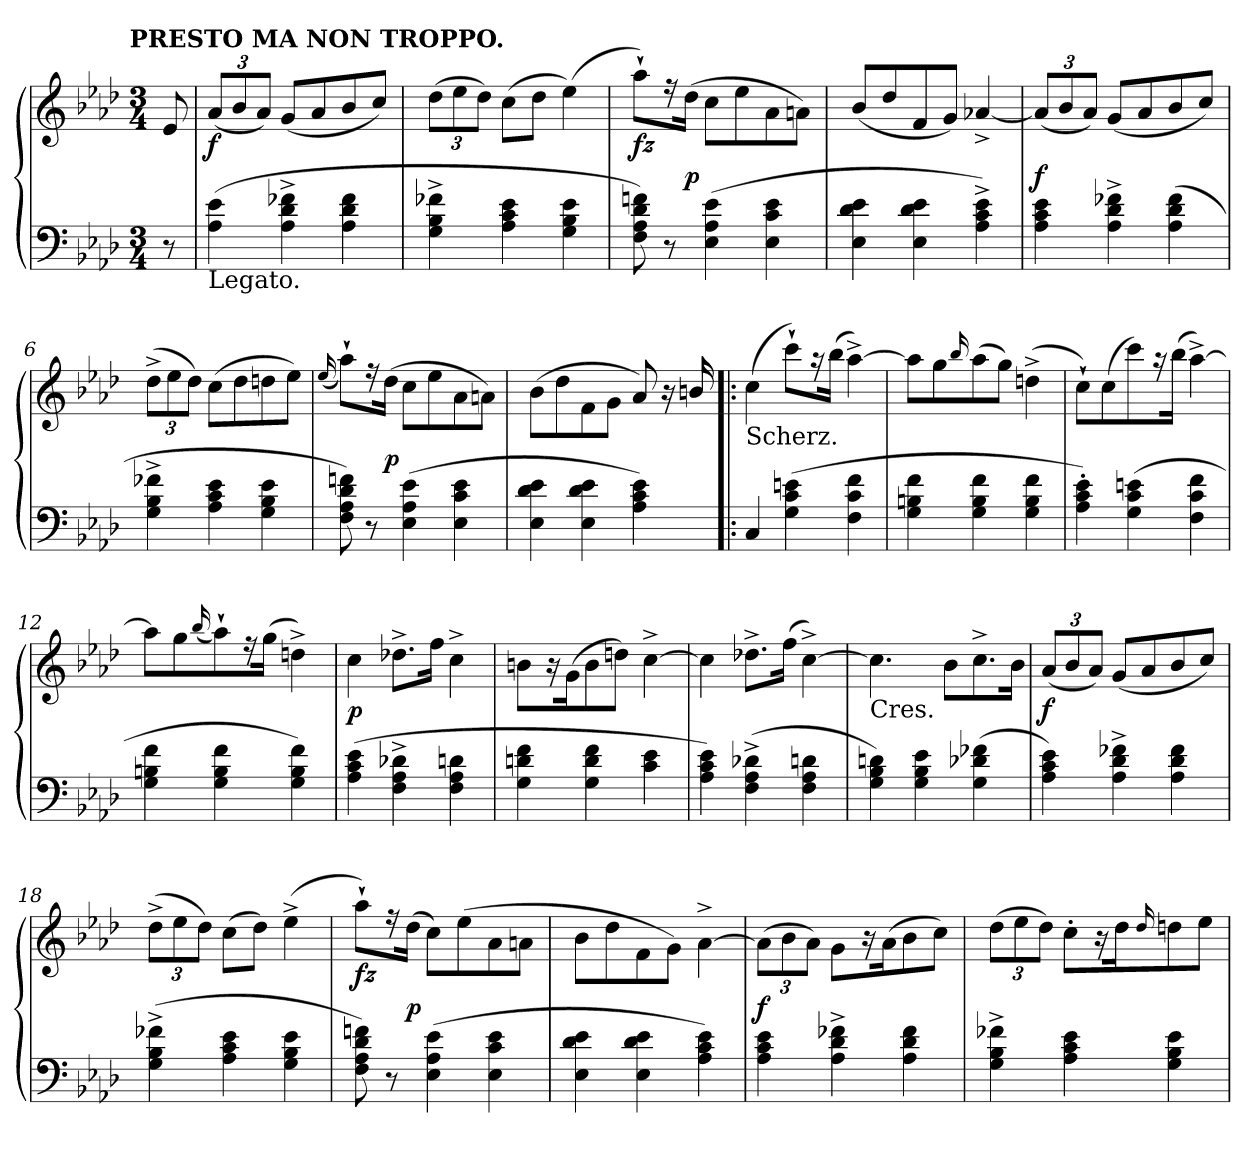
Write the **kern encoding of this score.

**kern	**kern	**dynam
*part1	*part1	*part1
*staff2	*staff1	*staff1/2
*clefF4	*clefG2	*
*k[b-e-a-d-]	*k[b-e-a-d-]	*
*A-:	*A-:	*
!!LO:TX:omd:t=PRESTO MA NON TROPPO.
*M3/4	*M3/4	*
*MM189	*MM189	*
=	=	=
8r	8e-	.
=1	=1	=1
*	*Xbrackettup	*
!LO:TX:b:t=Legato.	!	!
(4e- 4A-	(12a-L	f
.	12b-	.
.	12a-J)	.
4f-X^< 4d-^< 4A-^<	(8gL	.
.	8a-	.
4f- 4d- 4A-	8b-	.
.	8ccJ)	.
=2	=2	=2
4f-X^< 4B-^< 4G^<	(12dd-L	.
.	12ee-	.
.	12dd-J)	.
4e- 4c 4A-	(8ccL	.
.	8dd-J	.
4e- 4B- 4G	(4ee-)	.
=3	=3	=3
8fn 8d- 8A- 8F)	8aa-`L)	fz
8r	16r	.
.	(16dd-Jk	p
(4e- 4A- 4E-	8ccL	.
.	8ee-	.
4e- 4c 4E-	8a-	.
.	8anJ)	.
=4	=4	=4
4e- 4d- 4E-	(<8b-L	.
.	8dd-	.
4e- 4d- 4E-	8f	.
.	8gJ)	.
4e-^ 4c^ 4A-^)	[4a-X^>	.
=5	=5	=5
4e- 4c 4A-	(<12a-L]	f
.	12b-	.
.	12a-J)	.
4f-X^< 4d-^< 4A-^<	(8gL	.
.	8a-	.
(4f- 4d- 4A-	8b-	.
.	8ccJ)	.
=6	=6	=6
4f-X^< 4B-^< 4G^<	(>12dd-^<L	.
.	12ee-	.
.	12dd-J)	.
4e- 4c 4A-	(8ccL	.
.	8dd-	.
4e- 4B- 4G	8ddn	.
.	8ee-J)	.
=7	=7	=7
.	(<16qqee-/	.
8fn 8d- 8A- 8F)	8aa-`L)	.
8r	16r	.
.	(16dd-Jk	p
(4e- 4A- 4E-	8ccL	.
.	8ee-	.
4e- 4c 4E-	8a-	.
.	8anJ)	.
=8	=8	=8
4e- 4d- 4E-	(8b-\L	.
.	8dd-	.
4e- 4d- 4E-	8f	.
.	8gJ	.
4e- 4c 4A-)	8a-)	.
.	16r	.
.	16bn/	.
=9!|:	=9!|:	=9!|:
!	!LO:TX:b:t=Scherz.	!
4C	(>4cc	.
(4en 4c 4G	8ccc`L)	.
.	16r	.
.	(16bb-Jk	.
4f 4c 4F	[4aa-^<)	.
=10	=10	=10
4f 4Bn 4G	8aa-L]	.
.	8gg	.
.	16qqbb-/	.
4f 4B 4G	(>8aa-	.
.	8ggJ)	.
4f 4B 4G	(4ddn^	.
=11	=11	=11
4e-' 4c' 4A-')	8cc`L)	.
.	(>8cc	.
(4en 4c 4G	8ccc)	.
.	16r	.
.	(16bb-Jk	.
4f 4c 4F	[4aa-^<)	.
=12	=12	=12
4f 4Bn 4G	8aa-L]	.
.	8gg	.
.	(<16qqbb-/	.
4f 4B 4G	8aa-`)	.
.	16r	.
.	(>16ggJk	.
4f 4B 4G)	4ddn^<)	.
=13	=13	=13
(>4e- 4c 4A-	4cc	p
4d-X^< 4A-^< 4F^<	8.dd-X^L	.
.	16ffJk	.
4dn 4A- 4F	4cc^<	.
=14	=14	=14
4f 4dn 4G	8bn\L	.
.	16r	.
.	(16gk	.
4f 4d 4G	8b	.
.	8ddnJ)	.
4e- 4c	[4cc^	.
=15	=15	=15
4e- 4c 4A-)	4cc]	.
(4d-X^< 4A-^< 4F^<	8.dd-X^L	.
.	(>16ffJk	.
4dn 4A- 4F	[4cc^)	.
=16	=16	=16
!	!LO:TX:c:t=Cres.	!
4dn 4B- 4G)	4.cc]	.
4e- 4B- 4G	.	.
.	8b-L	.
(4f-X 4d-X 4G	8.cc^	.
.	16b-Jk	.
=17	=17	=17
4e- 4c 4A-)	(12a-L	f
.	12b-	.
.	12a-J)	.
4f-X^< 4d-^< 4A-^<	(8gL	.
.	8a-	.
4f- 4d- 4A-	8b-	.
.	8ccJ)	.
=18	=18	=18
(4f-X^< 4B-^< 4G^<	(12dd-^<L	.
.	12ee-	.
.	12dd-J)	.
4e- 4c 4A-	(>8ccL	.
.	8dd-J)	.
4e- 4B- 4G	(4ee-^<	.
=19	=19	=19
8fn 8d- 8A- 8F)	8aa-`L)	fz
8r	16r	.
.	(>16dd-Jk	p
(4e- 4A- 4E-	8ccL)	.
.	(8ee-	.
4e- 4c 4E-	8a-	.
.	8anJ	.
=20	=20	=20
4e- 4d- 4E-	8b-\L	.
.	8dd-	.
4e- 4d- 4E-	8f	.
.	8gJ)	.
4e- 4c 4A-)	[4a-^>\	.
=21	=21	=21
4e- 4c 4A-	(>12a-\L]	f
.	12b-	.
.	12a-J)	.
4f-X^< 4d-^< 4A-^<	8g\L	.
.	16r	.
.	(16a-k	.
4f- 4d- 4A-	8b-	.
.	8ccJ)	.
=22	=22	=22
4f-X^< 4B-^< 4G^<	(>12dd-L	.
.	12ee-	.
.	12dd-J)	.
4e- 4c 4A-	8cc'L	.
.	16r	.
.	16dd-k	.
.	16qqdd-/	.
4e- 4B- 4G	8ddn	.
.	8ee-J	.
=	=	=
*-	*-	*-
